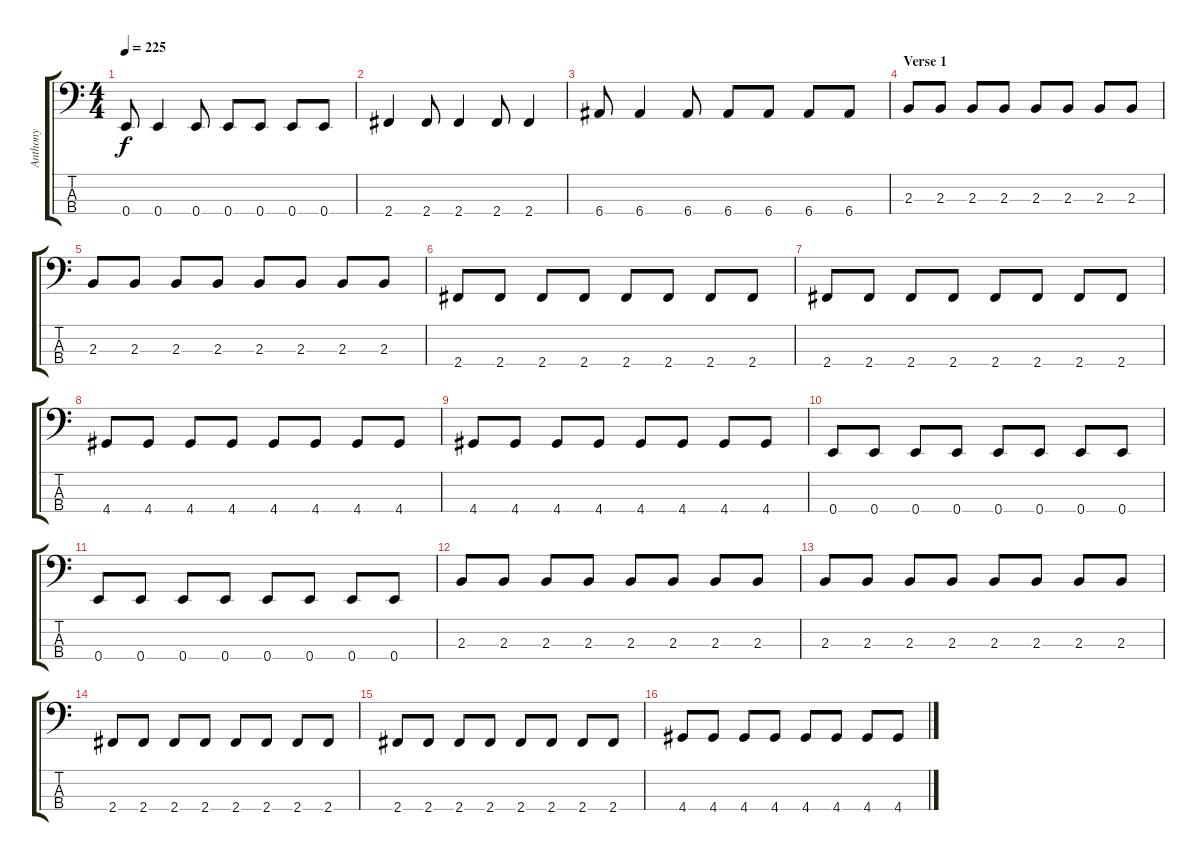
\track ("Anthony" "Anthony") {instrument electricbassfinger}
\staff {score tabs}
\tuning (G2 D2 A1 E1) {hide}
\ts (4 4)
\tempo 225
\clef f4
\ks c
0.4.8{dy f} 0.4.4 0.4.8 0.4.8 0.4.8 0.4.8 0.4.8 |
2.4.4 2.4.8 2.4.4 2.4.8 2.4.4 |
6.4.8 6.4.4 6.4.8 6.4.8 6.4.8 6.4.8 6.4.8 |
\section ("" "Verse 1")
2.3.8 2.3.8 2.3.8 2.3.8 2.3.8 2.3.8 2.3.8 2.3.8 |
2.3.8 2.3.8 2.3.8 2.3.8 2.3.8 2.3.8 2.3.8 2.3.8 |
2.4.8 2.4.8 2.4.8 2.4.8 2.4.8 2.4.8 2.4.8 2.4.8 |
2.4.8 2.4.8 2.4.8 2.4.8 2.4.8 2.4.8 2.4.8 2.4.8 |
4.4.8 4.4.8 4.4.8 4.4.8 4.4.8 4.4.8 4.4.8 4.4.8 |
4.4.8 4.4.8 4.4.8 4.4.8 4.4.8 4.4.8 4.4.8 4.4.8 |
0.4.8 0.4.8 0.4.8 0.4.8 0.4.8 0.4.8 0.4.8 0.4.8 |
0.4.8 0.4.8 0.4.8 0.4.8 0.4.8 0.4.8 0.4.8 0.4.8 |
2.3.8 2.3.8 2.3.8 2.3.8 2.3.8 2.3.8 2.3.8 2.3.8 |
2.3.8 2.3.8 2.3.8 2.3.8 2.3.8 2.3.8 2.3.8 2.3.8 |
2.4.8 2.4.8 2.4.8 2.4.8 2.4.8 2.4.8 2.4.8 2.4.8 |
2.4.8 2.4.8 2.4.8 2.4.8 2.4.8 2.4.8 2.4.8 2.4.8 |
4.4.8 4.4.8 4.4.8 4.4.8 4.4.8 4.4.8 4.4.8 4.4.8
